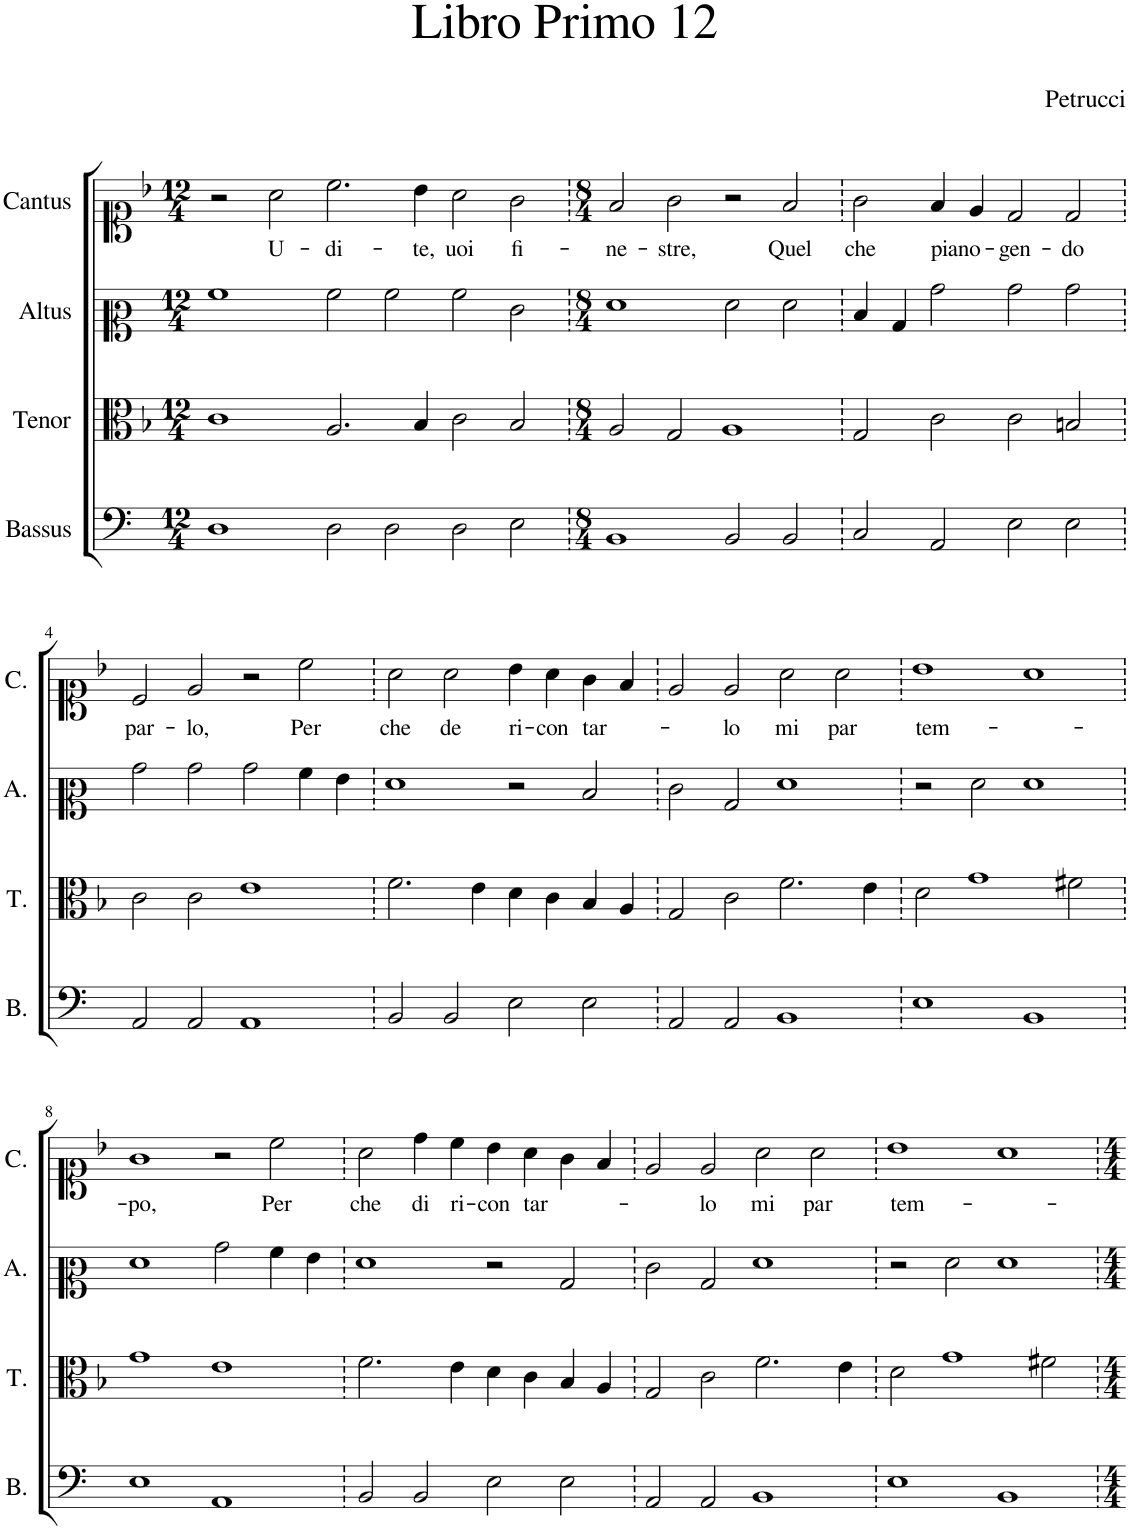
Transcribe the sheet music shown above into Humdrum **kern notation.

**kern	**kern	**kern	**kern	**text
*part4	*part3	*part2	*part1	*part1
*staff4	*staff3	*staff2	*staff1	*staff1
*I"Bassus	*I"Tenor	*I"Altus	*I"Cantus	*
*I'B.	*I'T.	*I'A.	*I'C.	*
*clefF4	*clefC3	*clefC2	*clefC1	*
*k[]	*k[b-]	*k[]	*k[b-]	*
*M12/4	*M12/4	*M12/4	*M12/4	*
=1	=1	=1	=1	=1
1D	1c	1a	2r	.
!	!	!	!	!LO:LY:b
.	.	.	2a\	U-
!	!	!	!	!LO:LY:b
2D\	2.A/	2a\	2.cc\	-di-
2D\	.	2a\	.	.
!	!	!	!	!LO:LY:b
.	4B-/	.	4b-\	-te,
!	!	!	!	!LO:LY:b
2D\	2c\	2a\	2a\	uoi
!	!	!	!	!LO:LY:b
2E\	2B-/	2e\	2g\	fi-
=2	=2	=2	=2	=2
*M8/4	*M8/4	*M8/4	*M8/4	*
!	!	!	!	!LO:LY:b
1BB	2A/	1f	2f/	-ne-
!	!	!	!	!LO:LY:b
.	2G/	.	2g\	-stre,
2BB/	1A	2f\	2r	.
!	!	!	!	!LO:LY:b
2BB/	.	2f\	2f/	Quel
=3	=3	=3	=3	=3
!	!	!	!	!LO:LY:b
2C/	2G/	4d/	2g\	che
.	.	4B/	.	.
!	!	!	!	!LO:LY:b
2AA/	2c\	2b\	4f/	piano-
.	.	.	4e/	.
!	!	!	!	!LO:LY:b
2E\	2c\	2b\	2d/	-gen-
!	!	!	!	!LO:LY:b
2E\	2Bn/	2b\	2d/	-do
!!LO:LB:g=z
=4	=4	=4	=4	=4
!	!	!	!	!LO:LY:b
2AA/	2c\	2b\	2c/	par-
!	!	!	!	!LO:LY:b
2AA/	2c\	2b\	2e/	-lo,
1AA	1e	2b\	2r	.
!	!	!	!	!LO:LY:b
.	.	4a\	2cc\	Per
.	.	4g\	.	.
=5	=5	=5	=5	=5
!	!	!	!	!LO:LY:b
2BB/	2.f\	1f	2a\	che
!	!	!	!	!LO:LY:b
2BB/	.	.	2a\	de
.	4e\	.	.	.
!	!	!	!	!LO:LY:b
2E\	4d\	2r	4b-\	ri-
!	!	!	!	!LO:LY:b
.	4c\	.	4a\	-con
!	!	!	!	!LO:LY:b
2E\	4B-/	2d/	4g\	tar-
.	4A/	.	4f/	.
=6	=6	=6	=6	=6
2AA/	2G/	2e\	2e/	.
!	!	!	!	!LO:LY:b
2AA/	2c\	2B/	2e/	-lo
!	!	!	!	!LO:LY:b
1BB	2.f\	1f	2a\	mi
!	!	!	!	!LO:LY:b
.	.	.	2a\	par
.	4e\	.	.	.
=7	=7	=7	=7	=7
!	!	!	!	!LO:LY:b
1E	2d\	2r	1b-	tem-
.	1g	2f\	.	.
1BB	.	1f	1a	.
.	2f#X\	.	.	.
!!LO:LB:g=z
=8	=8	=8	=8	=8
!	!	!	!	!LO:LY:b
1E	1g	1f	1g	-po,
1AA	1e	2b\	2r	.
!	!	!	!	!LO:LY:b
.	.	4a\	2cc\	Per
.	.	4g\	.	.
=9	=9	=9	=9	=9
!	!	!	!	!LO:LY:b
2BB/	2.f\	1f	2a\	che
!	!	!	!	!LO:LY:b
2BB/	.	.	4dd\	di
!	!	!	!	!LO:LY:b
.	4e\	.	4cc\	ri-
!	!	!	!	!LO:LY:b
2E\	4d\	2r	4b-\	-con
!	!	!	!	!LO:LY:b
.	4c\	.	4a\	tar-
2E\	4B-/	2B/	4g\	.
.	4A/	.	4f/	.
=10	=10	=10	=10	=10
2AA/	2G/	2e\	2e/	.
!	!	!	!	!LO:LY:b
2AA/	2c\	2B/	2e/	-lo
!	!	!	!	!LO:LY:b
1BB	2.f\	1f	2a\	mi
!	!	!	!	!LO:LY:b
.	.	.	2a\	par
.	4e\	.	.	.
=11	=11	=11	=11	=11
!	!	!	!	!LO:LY:b
1E	2d\	2r	1b-	tem-
.	1g	2f\	.	.
1BB	.	1f	1a	.
.	2f#X\	.	.	.
=	=	=	=	=
*-	*-	*-	*-	*-
